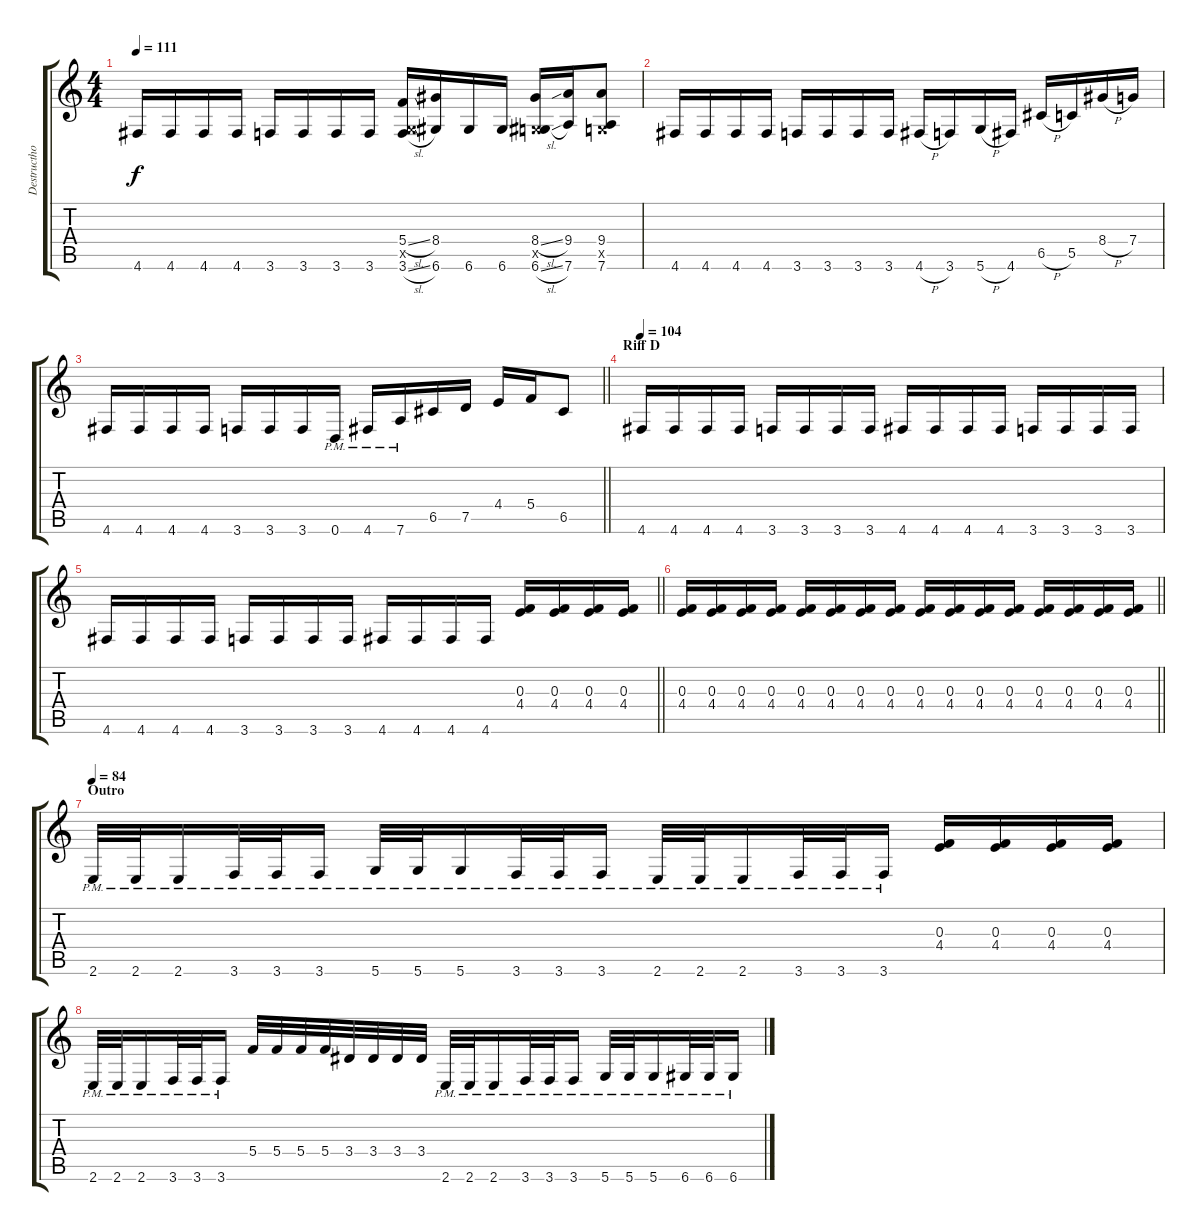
\track ("Destructhor" "Destructho") {instrument overdrivenguitar}
\staff {score tabs}
\tuning (D4 A3 F3 C3 G2 D2) {hide}
\ts (4 4)
\tempo 111
\clef g2
\ks c
4.6.16{dy f} 4.6.16 4.6.16 4.6.16 3.6.16 3.6.16 3.6.16 3.6.16 (5.4{sl} 0.5{x} 3.6{sl}).16 (8.4 6.6).16 6.6.16 6.6.16 (8.4{sl} 0.5{x} 6.6{sl}).16 (9.4 7.6).16 (9.4 0.5{x} 7.6).8 |
4.6.16 4.6.16 4.6.16 4.6.16 3.6.16 3.6.16 3.6.16 3.6.16 4.6{h}.16 3.6.16 5.6{h}.16 4.6.16 6.5{h}.16 5.5.16 8.4{h}.16 7.4.16 |
\barLineRight lightlight
4.6.16 4.6.16 4.6.16 4.6.16 3.6.16 3.6.16 3.6.16 0.6{pm}.16 4.6{pm}.16 7.6{pm}.16 6.5.16 7.5.16 4.4.16 5.4.16 6.5.8 |
\section ("" "Riff D")
\tempo 104
4.6.16 4.6.16 4.6.16 4.6.16 3.6.16 3.6.16 3.6.16 3.6.16 4.6.16 4.6.16 4.6.16 4.6.16 3.6.16 3.6.16 3.6.16 3.6.16 |
\barLineRight lightlight
4.6.16 4.6.16 4.6.16 4.6.16 3.6.16 3.6.16 3.6.16 3.6.16 4.6.16 4.6.16 4.6.16 4.6.16 (0.3 4.4).16 (0.3 4.4).16 (0.3 4.4).16 (0.3 4.4).16 |
\barLineRight lightlight
(0.3 4.4).16 (0.3 4.4).16 (0.3 4.4).16 (0.3 4.4).16 (0.3 4.4).16 (0.3 4.4).16 (0.3 4.4).16 (0.3 4.4).16 (0.3 4.4).16 (0.3 4.4).16 (0.3 4.4).16 (0.3 4.4).16 (0.3 4.4).16 (0.3 4.4).16 (0.3 4.4).16 (0.3 4.4).16 |
\section ("" "Outro")
\tempo 84
2.6{pm}.32 2.6{pm}.32 2.6{pm}.16 3.6{pm}.32 3.6{pm}.32 3.6{pm}.16 5.6{pm}.32 5.6{pm}.32 5.6{pm}.16 3.6{pm}.32 3.6{pm}.32 3.6{pm}.16 2.6{pm}.32 2.6{pm}.32 2.6{pm}.16 3.6{pm}.32 3.6{pm}.32 3.6{pm}.16 (0.3 4.4).16 (0.3 4.4).16 (0.3 4.4).16 (0.3 4.4).16 |
2.6{pm}.32 2.6{pm}.32 2.6{pm}.16 3.6{pm}.32 3.6{pm}.32 3.6{pm}.16 5.4.32 5.4.32 5.4.32 5.4.32 3.4.32 3.4.32 3.4.32 3.4.32 2.6{pm}.32 2.6{pm}.32 2.6{pm}.16 3.6{pm}.32 3.6{pm}.32 3.6{pm}.16 5.6{pm}.32 5.6{pm}.32 5.6{pm}.16 6.6{pm}.32 6.6{pm}.32 6.6{pm}.16
